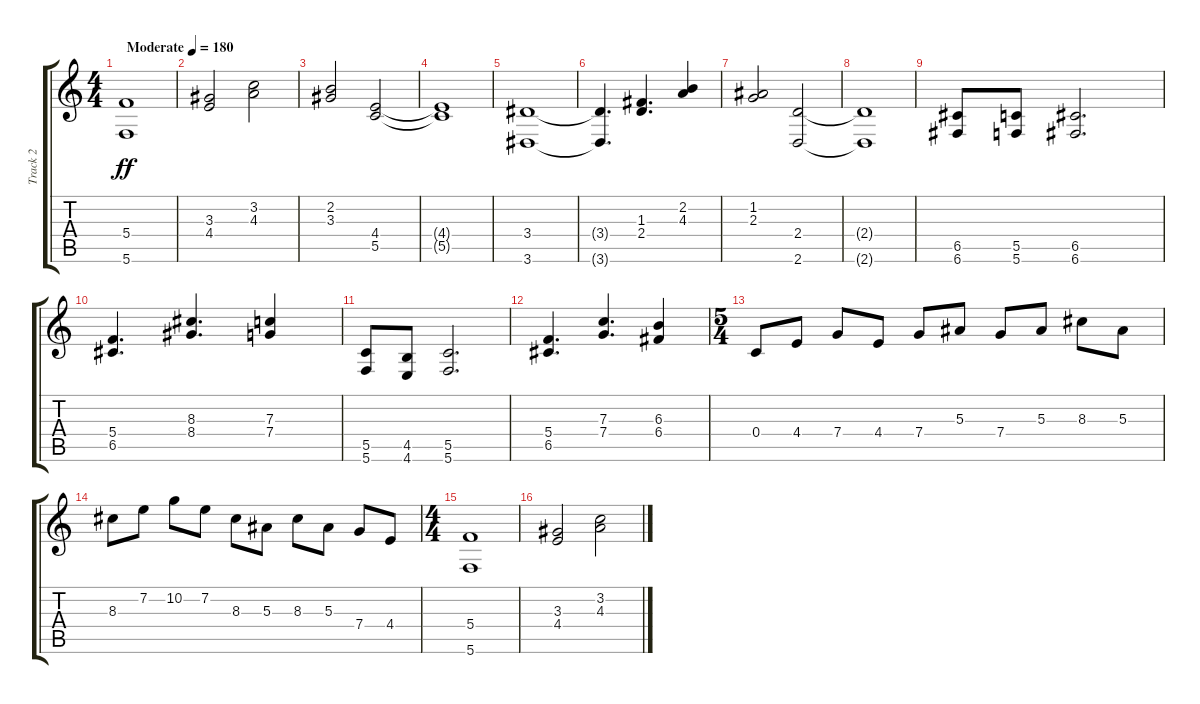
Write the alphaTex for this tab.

\track ("Track 2" "Track 2") {instrument distortionguitar}
\staff {score tabs}
\tuning (D4 A3 F3 C3 G2 C2) {hide}
\ts (4 4)
\tempo (180 "Moderate")
\clef g2
\ks c
(5.4 5.6).1{dy ff instrument distortionguitar} |
(3.3 4.4).2 (3.2 4.3).2 |
(2.2 3.3).2 (4.4 5.5).2 |
(4.4{t} 5.5{t}).1 |
(3.4 3.6).1 |
(3.4{t} 3.6{t}).4{d} (1.3 2.4).4{d} (2.2 4.3).4 |
(1.2 2.3).2 (2.4 2.6).2 |
(2.4{t} 2.6{t}).1 |
(6.5 6.6).8 (5.5 5.6).8 (6.5 6.6).2{d} |
(5.4 6.5).4{d} (8.3 8.4).4{d} (7.3 7.4).4 |
(5.5 5.6).8 (4.5 4.6).8 (5.5 5.6).2{d} |
(5.4 6.5).4{d} (7.3 7.4).4{d} (6.3 6.4).4 |
\ts (5 4)
0.4.8 4.4.8 7.4.8 4.4.8 7.4.8 5.3.8 7.4.8 5.3.8 8.3.8 5.3.8 |
8.3.8 7.2.8 10.2.8 7.2.8 8.3.8 5.3.8 8.3.8 5.3.8 7.4.8 4.4.8 |
\ts (4 4)
(5.4 5.6).1 |
(3.3 4.4).2 (3.2 4.3).2
